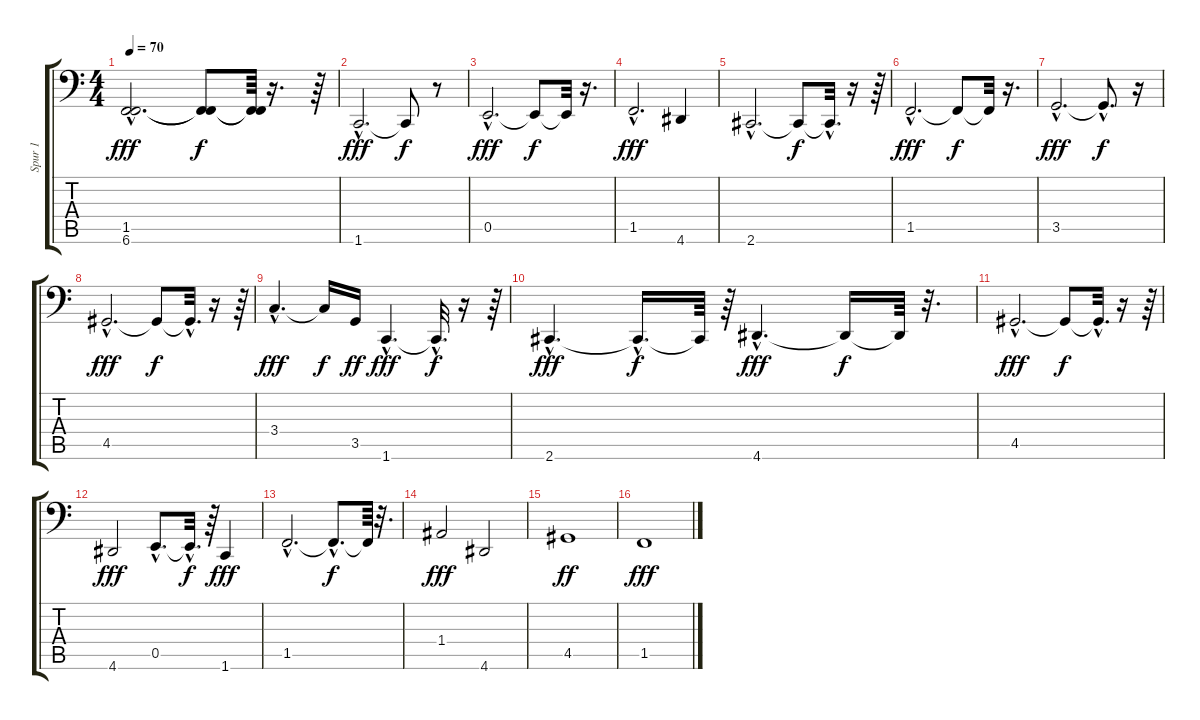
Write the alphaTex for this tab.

\track ("Spur 1" "Spur 1") {instrument fretlessbass}
\staff {score tabs}
\tuning (C3 G2 D2 A1 E1 B0) {hide}
\ts (4 4)
\tempo 70
\clef f4
\ks c
(1.5{hac} 6.6{hac}).2{d dy fff instrument fretlessbass} (1.5{t} 6.6{t}).8{dy f} (1.5{t} 6.6{t}).64 r.16{d} r.64 |
1.6{hac}.2{d dy fff} 1.6{t}.8{dy f} r.8 |
0.5{hac}.2{d dy fff} 0.5{t}.8{dy f} 0.5{t}.32 r.16{d} |
1.5{hac}.2{d dy fff} 4.6.4 |
2.6{hac}.2{d} 2.6{t}.8{dy f} 2.6{hac t}.32{d} r.16 r.64 |
1.5{hac}.2{d dy fff} 1.5{t}.8{dy f} 1.5{t}.32 r.16{d} |
3.5{hac}.2{d dy fff} 3.5{hac t}.8{d dy f} r.16 |
4.5{hac}.2{d dy fff} 4.5{t}.8{dy f} 4.5{hac t}.32{d} r.16 r.64 |
3.4{hac}.4{d dy fff} 3.4{t}.16{dy f} 3.5.16{dy ff} 1.6{hac}.4{d dy fff} 1.6{hac t}.32{d dy f} r.16 r.64 |
2.6{hac}.4{d dy fff} 2.6{hac t}.16{d dy f} 2.6{t}.64 r.64 4.6{hac}.4{d dy fff} 4.6{t}.16{dy f} 4.6{t}.64 r.32{d} |
4.5{hac}.2{d dy fff} 4.5{t}.8{dy f} 4.5{hac t}.32{d} r.16 r.64 |
4.6.2{dy fff} 0.5{hac}.8{d} 0.5{hac t}.32{d dy f} r.64 1.6.4{dy fff} |
1.5{hac}.2{d} 1.5{hac t}.8{d dy f} 1.5{t}.64 r.32{d} |
1.4.2{dy fff} 4.6.2 |
4.5.1{dy ff} |
1.5.1{dy fff}
